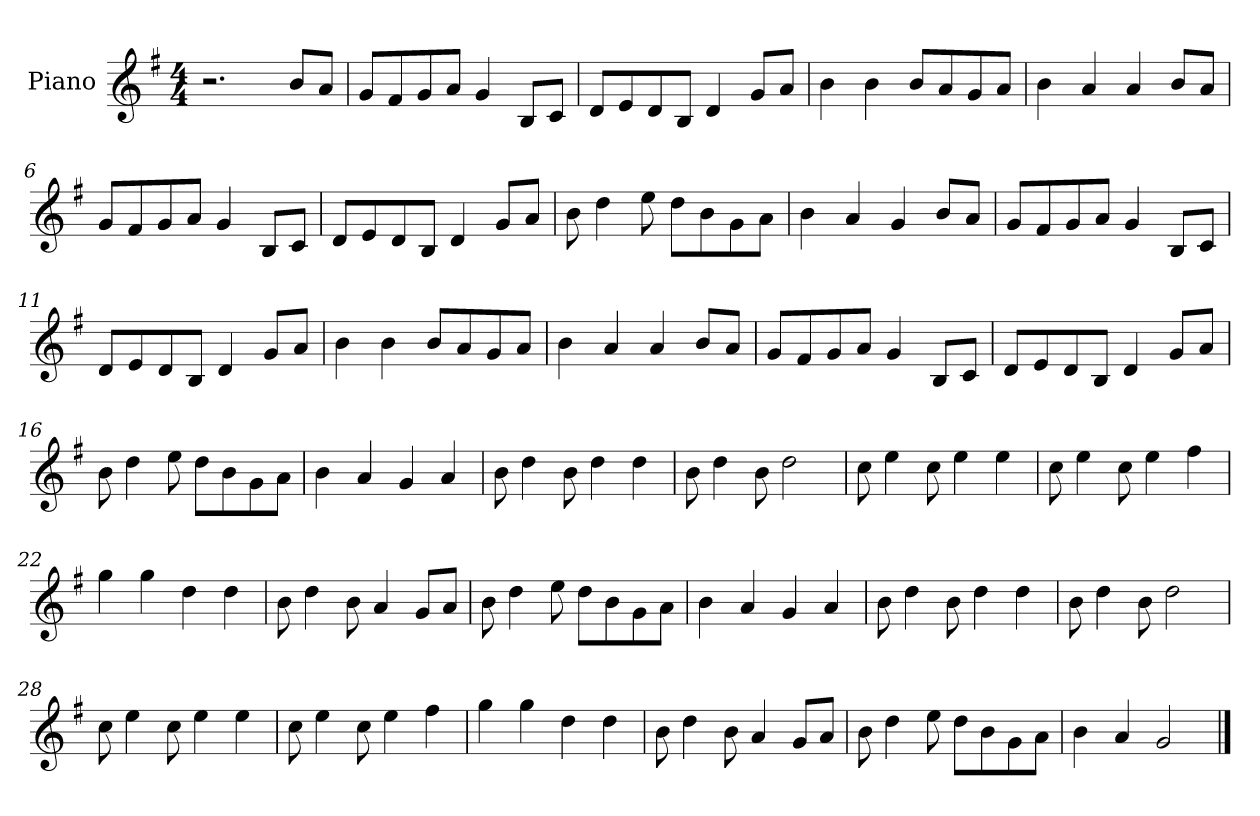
**kern
*part1
*staff1
*I"Piano
*I'Pno
*clefG2
*k[f#]
*M4/4
=1
2.r
8b/L
8a/J
=2
8g/L
8f#/
8g/
8a/J
4g/
8B/L
8c/J
=3
8d/L
8e/
8d/
8B/J
4d/
8g/L
8a/J
=4
4b\
4b\
8b/L
8a/
8g/
8a/J
=5
4b\
4a/
4a/
8b/L
8a/J
=6
8g/L
8f#/
8g/
8a/J
4g/
8B/L
8c/J
=7
8d/L
8e/
8d/
8B/J
4d/
8g/L
8a/J
=8
8b\
4dd\
8ee\
8dd\L
8b\
8g\
8a\J
=9
4b\
4a/
4g/
8b/L
8a/J
=10
8g/L
8f#/
8g/
8a/J
4g/
8B/L
8c/J
=11
8d/L
8e/
8d/
8B/J
4d/
8g/L
8a/J
=12
4b\
4b\
8b/L
8a/
8g/
8a/J
=13
4b\
4a/
4a/
8b/L
8a/J
=14
8g/L
8f#/
8g/
8a/J
4g/
8B/L
8c/J
=15
8d/L
8e/
8d/
8B/J
4d/
8g/L
8a/J
=16
8b\
4dd\
8ee\
8dd\L
8b\
8g\
8a\J
=17
4b\
4a/
4g/
4a/
=18
8b\
4dd\
8b\
4dd\
4dd\
=19
8b\
4dd\
8b\
2dd\
=20
8cc\
4ee\
8cc\
4ee\
4ee\
=21
8cc\
4ee\
8cc\
4ee\
4ff#\
=22
4gg\
4gg\
4dd\
4dd\
=23
8b\
4dd\
8b\
4a/
8g/L
8a/J
=24
8b\
4dd\
8ee\
8dd\L
8b\
8g\
8a\J
=25
4b\
4a/
4g/
4a/
=26
8b\
4dd\
8b\
4dd\
4dd\
=27
8b\
4dd\
8b\
2dd\
=28
8cc\
4ee\
8cc\
4ee\
4ee\
=29
8cc\
4ee\
8cc\
4ee\
4ff#\
=30
4gg\
4gg\
4dd\
4dd\
=31
8b\
4dd\
8b\
4a/
8g/L
8a/J
=32
8b\
4dd\
8ee\
8dd\L
8b\
8g\
8a\J
=33
4b\
4a/
2g/
==
*-
